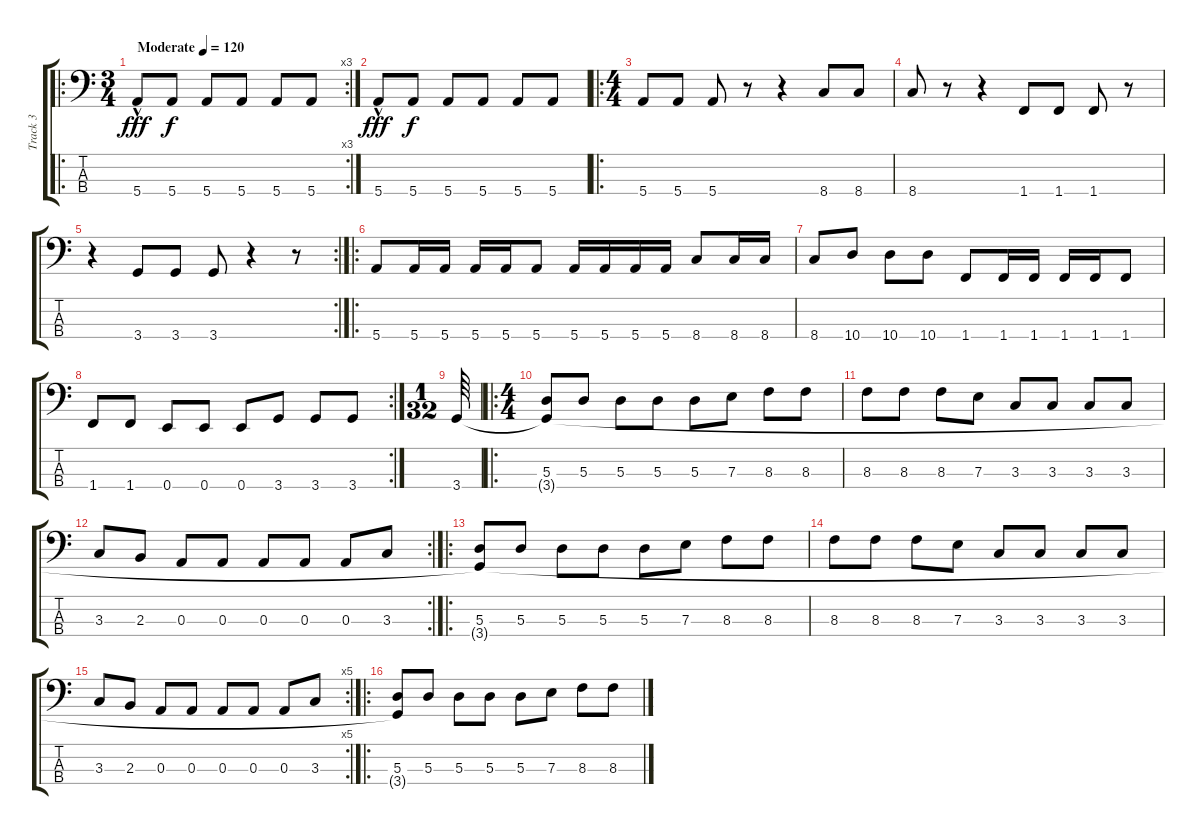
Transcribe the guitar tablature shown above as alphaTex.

\track ("Track 3" "Track 3") {instrument electricbassfinger}
\staff {score tabs}
\tuning (G2 D2 A1 E1) {hide}
\ro
\rc 3
\ts (3 4)
\tempo (120 "Moderate")
\clef f4
\ks c
5.4{hac}.8{dy fff instrument electricbassfinger} 5.4.8{dy f} 5.4.8 5.4.8 5.4.8 5.4.8 |
5.4{hac}.8{dy fff} 5.4.8{dy f} 5.4.8 5.4.8 5.4.8 5.4.8 |
\ro
\ts (4 4)
5.4.8 5.4.8 5.4.8 r.8 r.4 8.4.8 8.4.8 |
8.4.8 r.8 r.4 1.4.8 1.4.8 1.4.8 r.8 |
\rc 2
r.4 3.4.8 3.4.8 3.4.8 r.4 r.8 |
\ro
5.4.8 5.4.16 5.4.16 5.4.16 5.4.16 5.4.8 5.4.16 5.4.16 5.4.16 5.4.16 8.4.8 8.4.16 8.4.16 |
8.4.8 10.4.8 10.4.8 10.4.8 1.4.8 1.4.16 1.4.16 1.4.16 1.4.16 1.4.8 |
\rc 2
1.4.8 1.4.8 0.4.8 0.4.8 0.4.8 3.4.8 3.4.8 3.4.8 |
\ts (1 32)
3.4.64 |
\ro
\ts (4 4)
(5.3 3.4{t}).8 5.3.8 5.3.8 5.3.8 5.3.8 7.3.8 8.3.8 8.3.8 |
8.3.8 8.3.8 8.3.8 7.3.8 3.3.8 3.3.8 3.3.8 3.3.8 |
\rc 2
3.3.8 2.3.8 0.3.8 0.3.8 0.3.8 0.3.8 0.3.8 3.3.8 |
\ro
(5.3 3.4{t}).8 5.3.8 5.3.8 5.3.8 5.3.8 7.3.8 8.3.8 8.3.8 |
8.3.8 8.3.8 8.3.8 7.3.8 3.3.8 3.3.8 3.3.8 3.3.8 |
\rc 5
3.3.8 2.3.8 0.3.8 0.3.8 0.3.8 0.3.8 0.3.8 3.3.8 |
\ro
(5.3 3.4{t}).8 5.3.8 5.3.8 5.3.8 5.3.8 7.3.8 8.3.8 8.3.8
